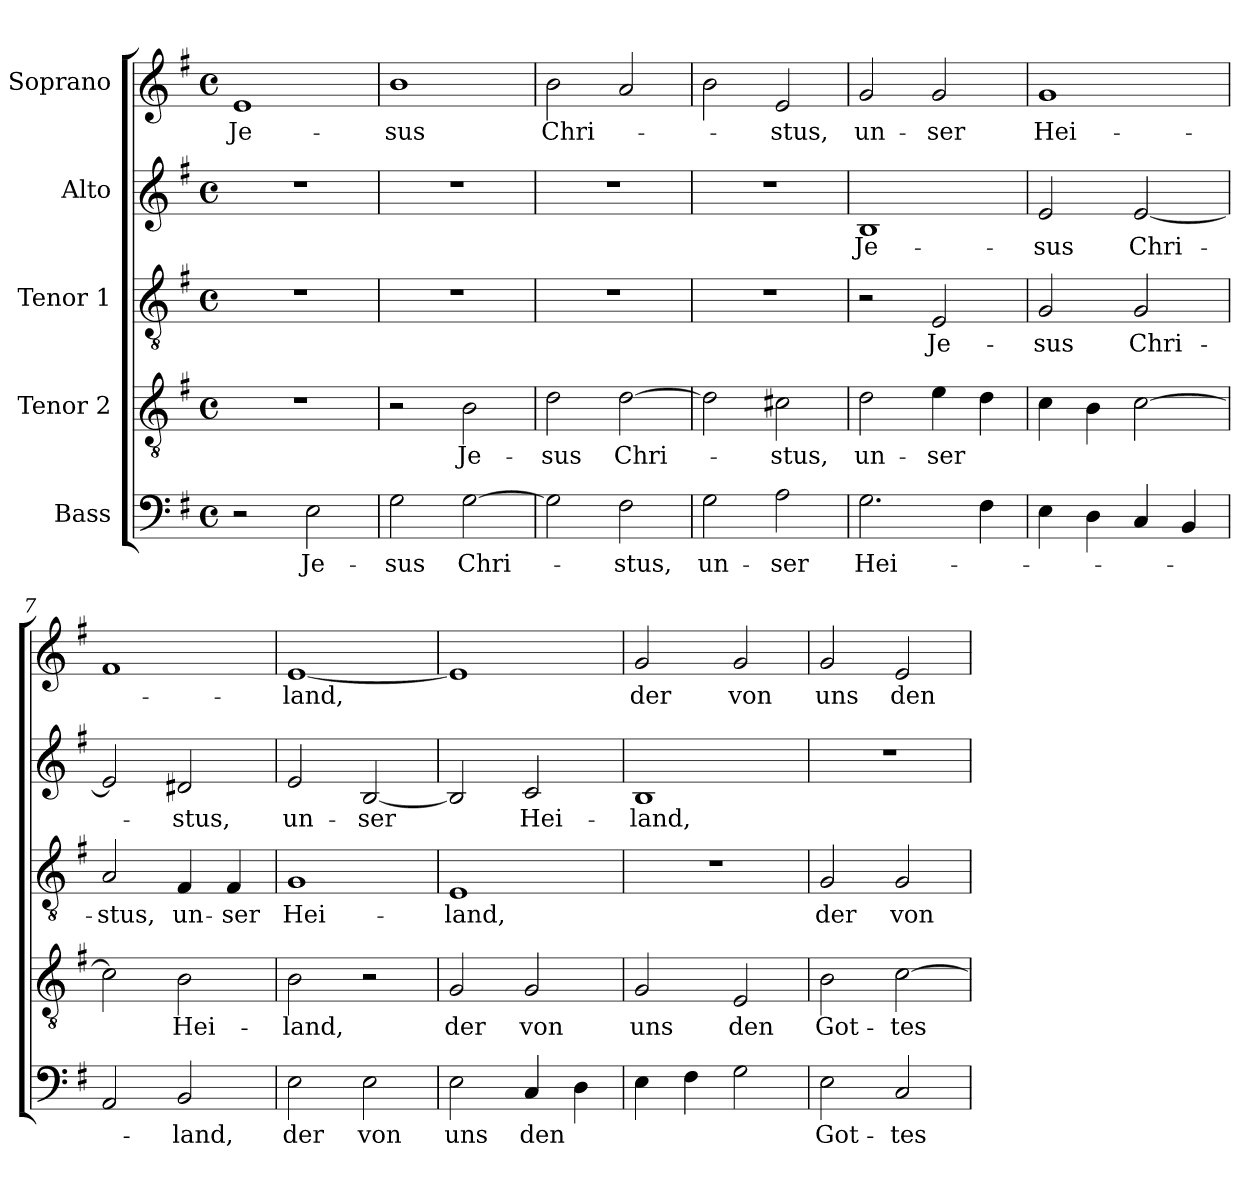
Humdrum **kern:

**kern	**text	**kern	**text	**kern	**text	**kern	**text	**kern	**text
*part5	*part5	*part4	*part4	*part3	*part3	*part2	*part2	*part1	*part1
*staff5	*staff5	*staff4	*staff4	*staff3	*staff3	*staff2	*staff2	*staff1	*staff1
*I"Bass	*	*I"Tenor 2	*	*I"Tenor 1	*	*I"Alto	*	*I"Soprano	*
*clefF4	*	*clefGv2	*	*clefGv2	*	*clefG2	*	*clefG2	*
*k[f#]	*	*k[f#]	*	*k[f#]	*	*k[f#]	*	*k[f#]	*
*G:	*	*G:	*	*G:	*	*G:	*	*G:	*
*M4/4	*	*M4/4	*	*M4/4	*	*M4/4	*	*M4/4	*
*met(c)	*	*met(c)	*	*met(c)	*	*met(c)	*	*met(c)	*
=1	=1	=1	=1	=1	=1	=1	=1	=1	=1
!	!	!	!	!	!	!	!	!	!LO:LY:b
2r	.	1r	.	1r	.	1r	.	1e	Je-
!	!LO:LY:b	!	!	!	!	!	!	!	!
2E\	Je-	.	.	.	.	.	.	.	.
=2	=2	=2	=2	=2	=2	=2	=2	=2	=2
!	!LO:LY:b	!	!	!	!	!	!	!	!LO:LY:b
2G\	-sus	2r	.	1r	.	1r	.	1b	-sus
!	!LO:LY:b	!	!LO:LY:b	!	!	!	!	!	!
[>2G\	Chri-	2B\	Je-	.	.	.	.	.	.
=3	=3	=3	=3	=3	=3	=3	=3	=3	=3
!	!	!	!LO:LY:b	!	!	!	!	!	!LO:LY:b
2G\]	.	2d\	-sus	1r	.	1r	.	2b\	Chri-
!	!LO:LY:b	!	!LO:LY:b	!	!	!	!	!	!
2F#\	-stus,	[>2d\	Chri-	.	.	.	.	2a/	.
=4	=4	=4	=4	=4	=4	=4	=4	=4	=4
!	!LO:LY:b	!	!	!	!	!	!	!	!
2G\	un-	2d\]	.	1r	.	1r	.	2b\	.
!	!LO:LY:b	!	!LO:LY:b	!	!	!	!	!	!LO:LY:b
2A\	-ser	2c#X\	-stus,	.	.	.	.	2e/	-stus,
=5	=5	=5	=5	=5	=5	=5	=5	=5	=5
!	!LO:LY:b	!	!LO:LY:b	!	!	!	!LO:LY:b	!	!LO:LY:b
2.G\	Hei-	2d\	un-	2r	.	1B	Je-	2g/	un-
!	!	!	!LO:LY:b	!	!LO:LY:b	!	!	!	!LO:LY:b
.	.	4e\	-ser	2E/	Je-	.	.	2g/	-ser
4F#\	.	4d\	.	.	.	.	.	.	.
=6	=6	=6	=6	=6	=6	=6	=6	=6	=6
!	!	!	!	!	!LO:LY:b	!	!LO:LY:b	!	!LO:LY:b
4E\	.	4c\	.	2G/	-sus	2e/	-sus	1g	Hei-
4D\	.	4B\	.	.	.	.	.	.	.
!	!	!	!	!	!LO:LY:b	!	!LO:LY:b	!	!
4C/	.	[>2c\	.	2G/	Chri-	[<2e/	Chri-	.	.
4BB/	.	.	.	.	.	.	.	.	.
=7	=7	=7	=7	=7	=7	=7	=7	=7	=7
!	!	!	!	!	!LO:LY:b	!	!	!	!
2AA/	.	2c\]	.	2A/	-stus,	2e/]	.	1f#	.
!	!LO:LY:b	!	!LO:LY:b	!	!LO:LY:b	!	!LO:LY:b	!	!
2BB/	-land,	2B\	Hei-	4F#/	un-	2d#X/	-stus,	.	.
!	!	!	!	!	!LO:LY:b	!	!	!	!
.	.	.	.	4F#/	-ser	.	.	.	.
=8	=8	=8	=8	=8	=8	=8	=8	=8	=8
!	!LO:LY:b	!	!LO:LY:b	!	!LO:LY:b	!	!LO:LY:b	!	!LO:LY:b
2E\	der	2B\	-land,	1G	Hei-	2e/	un-	[<1e	-land,
!	!LO:LY:b	!	!	!	!	!	!LO:LY:b	!	!
2E\	von	2r	.	.	.	[<2B/	-ser	.	.
!!LO:PB:g=z
=9	=9	=9	=9	=9	=9	=9	=9	=9	=9
!	!LO:LY:b	!	!LO:LY:b	!	!LO:LY:b	!	!	!	!
2E\	uns	2G/	der	1E	-land,	2B/]	.	1e]	.
!	!LO:LY:b	!	!LO:LY:b	!	!	!	!LO:LY:b	!	!
4C/	den	2G/	von	.	.	2c/	Hei-	.	.
4D\	.	.	.	.	.	.	.	.	.
=10	=10	=10	=10	=10	=10	=10	=10	=10	=10
!	!	!	!LO:LY:b	!	!	!	!LO:LY:b	!	!LO:LY:b
4E\	.	2G/	uns	1r	.	1B	-land,	2g/	der
4F#\	.	.	.	.	.	.	.	.	.
!	!	!	!LO:LY:b	!	!	!	!	!	!LO:LY:b
2G\	.	2E/	den	.	.	.	.	2g/	von
=11	=11	=11	=11	=11	=11	=11	=11	=11	=11
!	!LO:LY:b	!	!LO:LY:b	!	!LO:LY:b	!	!	!	!LO:LY:b
2E\	Got-	2B\	Got-	2G/	der	1r	.	2g/	uns
!	!LO:LY:b	!	!LO:LY:b	!	!LO:LY:b	!	!	!	!LO:LY:b
2C/	-tes-	[>2c\	-tes-	2G/	von	.	.	2e/	den
=	=	=	=	=	=	=	=	=	=
*-	*-	*-	*-	*-	*-	*-	*-	*-	*-
